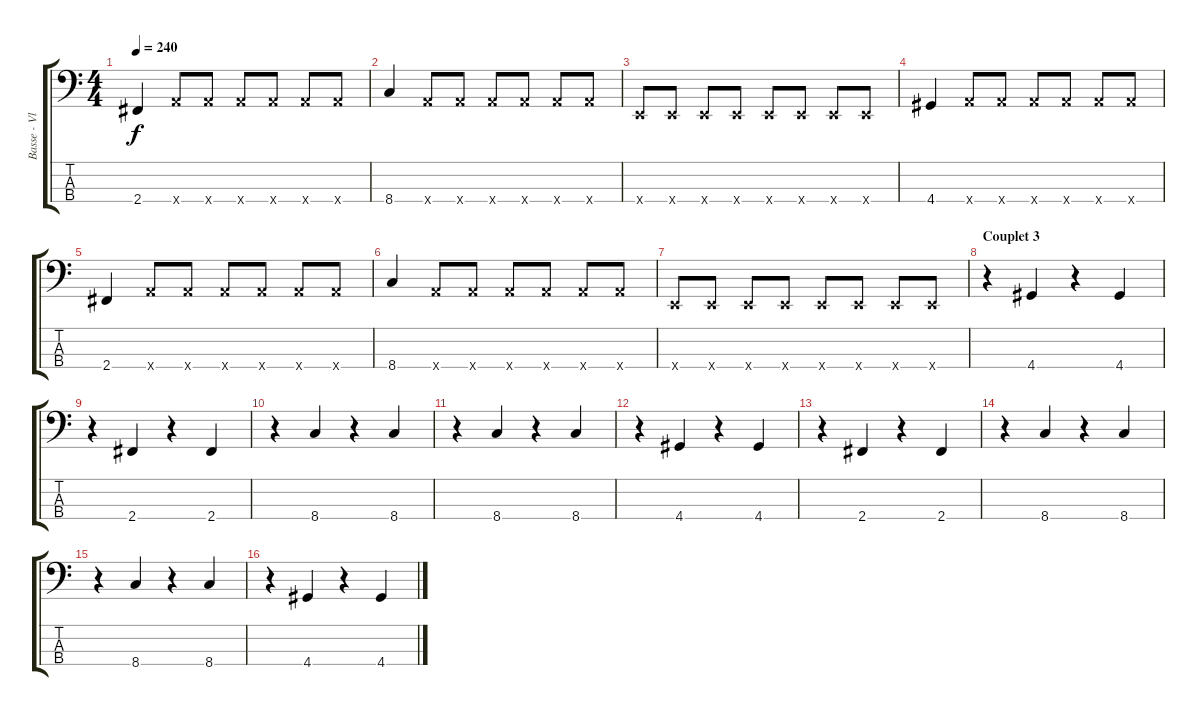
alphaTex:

\track ("Basse - Vlad" "Basse - Vl") {instrument electricbassfinger}
\staff {score tabs}
\tuning (G2 D2 A1 E1) {hide}
\ts (4 4)
\tempo 240
\clef f4
\ks c
2.4.4{dy f} 5.4{x}.8 5.4{x}.8 5.4{x}.8 5.4{x}.8 5.4{x}.8 5.4{x}.8 |
8.4.4 5.4{x}.8 5.4{x}.8 5.4{x}.8 5.4{x}.8 5.4{x}.8 5.4{x}.8 |
0.4{x}.8 0.4{x}.8 0.4{x}.8 0.4{x}.8 0.4{x}.8 0.4{x}.8 0.4{x}.8 0.4{x}.8 |
4.4.4 5.4{x}.8 5.4{x}.8 5.4{x}.8 5.4{x}.8 5.4{x}.8 5.4{x}.8 |
2.4.4 5.4{x}.8 5.4{x}.8 5.4{x}.8 5.4{x}.8 5.4{x}.8 5.4{x}.8 |
8.4.4 5.4{x}.8 5.4{x}.8 5.4{x}.8 5.4{x}.8 5.4{x}.8 5.4{x}.8 |
0.4{x}.8 0.4{x}.8 0.4{x}.8 0.4{x}.8 0.4{x}.8 0.4{x}.8 0.4{x}.8 0.4{x}.8 |
\section ("" "Couplet 3")
r.4 4.4.4 r.4 4.4.4 |
r.4 2.4.4 r.4 2.4.4 |
r.4 8.4.4 r.4 8.4.4 |
r.4 8.4.4 r.4 8.4.4 |
r.4 4.4.4 r.4 4.4.4 |
r.4 2.4.4 r.4 2.4.4 |
r.4 8.4.4 r.4 8.4.4 |
r.4 8.4.4 r.4 8.4.4 |
r.4 4.4.4 r.4 4.4.4
